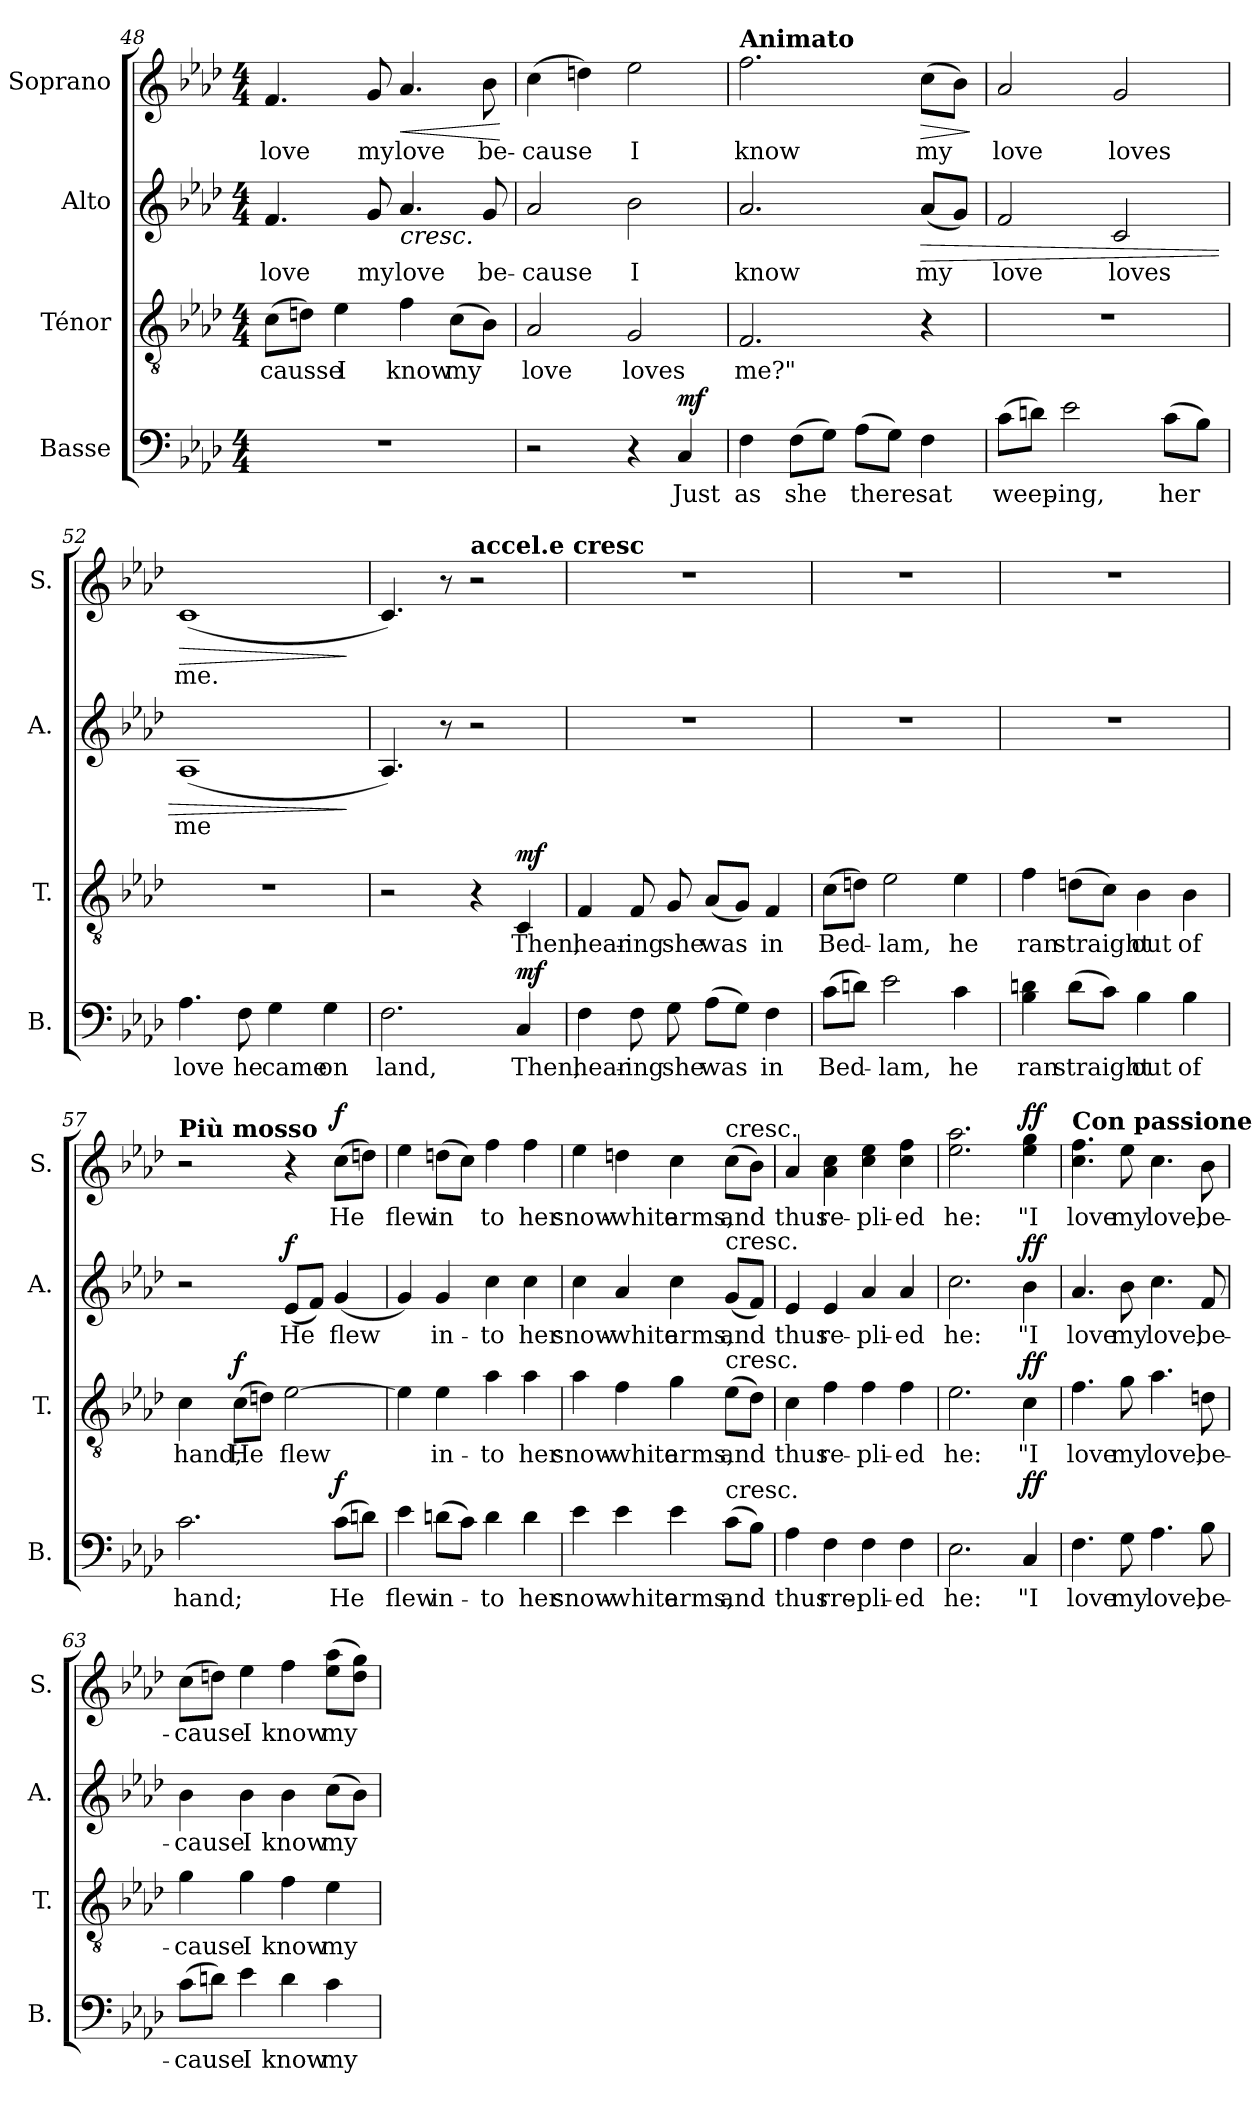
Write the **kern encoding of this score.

**kern	**text	**dynam	**kern	**text	**dynam	**kern	**text	**dynam	**kern	**text	**dynam
*part4	*part4	*part4	*part3	*part3	*part3	*part2	*part2	*part2	*part1	*part1	*part1
*staff4	*staff4	*staff4	*staff3	*staff3	*staff3	*staff2	*staff2	*staff2	*staff1	*staff1	*staff1
*I"Basse	*	*	*I"Ténor	*	*	*I"Alto	*	*	*I"Soprano	*	*
*I'B.	*	*	*I'T.	*	*	*I'A.	*	*	*I'S.	*	*
!!LO:PB:g=z
*clefF4	*	*	*clefGv2	*	*	*clefG2	*	*	*clefG2	*	*
*k[b-e-a-d-]	*	*	*k[b-e-a-d-]	*	*	*k[b-e-a-d-]	*	*	*k[b-e-a-d-]	*	*
*M4/4	*	*	*M4/4	*	*	*M4/4	*	*	*M4/4	*	*
=48	=48	=48	=48	=48	=48	=48	=48	=48	=48	=48	=48
1r	.	.	(8c\L	-causse	.	4.f/	love	.	4.f/	love	.
.	.	.	8dn\J)	.	.	.	.	.	.	.	.
.	.	.	4e-\	I	.	.	.	.	.	.	.
.	.	.	.	.	.	8g/	my	.	8g/	my	.
!	!	!	!	!	!	!	!	!LO:HP:b	!	!	!LO:HP:b
.	.	.	4f\	know	.	4.a-/	love	<	4.a-/	love	<
.	.	.	(8c\L	my	.	.	.	.	.	.	.
.	.	.	8B-\J)	.	.	8g/	be-	.	8b-\	be-	.
.	.	.	.	.	.	.	.	.	.	.	[
=49	=49	=49	=49	=49	=49	=49	=49	=49	=49	=49	=49
2r	.	.	2A-/	love	.	2a-/	-cause	.	(4cc\	-cause	.
.	.	.	.	.	.	.	.	.	4ddn\)	.	.
4r	.	.	2G/	loves	.	2b-\	I	.	2ee-\	I	.
!	!	!LO:DY:a	!	!	!	!	!	!	!	!	!
4C/	Just	mf	.	.	.	.	.	.	.	.	.
=50	=50	=50	=50	=50	=50	=50	=50	=50	=50	=50	=50
!	!	!	!	!	!	!	!	!	!LO:TX:a:B:t=Animato	!	!
4F\	as	.	2.F/	me?"	.	2.a-/	know	.	2.ff\	know	.
(8F\L	she	.	.	.	.	.	.	.	.	.	.
8G\J)	.	.	.	.	.	.	.	.	.	.	.
(8A-\L	there	.	.	.	.	.	.	.	.	.	.
8G\J)	.	.	.	.	.	.	.	.	.	.	.
!	!	!	!	!	!	!	!	!LO:HP:b	!	!	!LO:HP:b
4F\	sat	.	4r	.	.	(8a-/L	my	>	(8cc\L	my	>
.	.	.	.	.	.	8g/J)	.	.	8b-\J)	.	.
.	.	.	.	.	.	.	.	[	.	.	]
!!LO:LB:g=z
=51	=51	=51	=51	=51	=51	=51	=51	=51	=51	=51	=51
(8c\L	weep-	.	1r	.	.	2f/	love	.	2a-/	love	.
8dn\J)	.	.	.	.	.	.	.	.	.	.	.
2e-\	-ing,	.	.	.	.	.	.	.	.	.	.
.	.	.	.	.	.	2c/	loves	.	2g/	loves	.
(8c\L	her	.	.	.	.	.	.	.	.	.	.
8B-\J)	.	.	.	.	.	.	.	.	.	.	.
=52	=52	=52	=52	=52	=52	=52	=52	=52	=52	=52	=52
!	!	!	!	!	!	!	!	!	!	!	!LO:HP:b
4.A-\	love	.	1r	.	.	(1A-	me	.	(1c	me.	>
8F\	he	.	.	.	.	.	.	.	.	.	.
4G\	came	.	.	.	.	.	.	.	.	.	.
4G\	on	.	.	.	.	.	.	.	.	.	.
.	.	.	.	.	.	.	.	]	.	.	]
=53	=53	=53	=53	=53	=53	=53	=53	=53	=53	=53	=53
2.F\	land,	.	2r	.	.	4.A-/)	.	.	4.c/)	.	.
.	.	.	.	.	.	8r	.	.	8r	.	.
!	!	!	!	!	!	!	!	!	!LO:TX:a:B:t=accel.e cresc	!	!
.	.	.	4r	.	.	2r	.	.	2r	.	.
!	!	!LO:DY:a	!	!	!LO:DY:a	!	!	!	!	!	!
4C/	Then,	mf	4C/	Then,	mf	.	.	.	.	.	.
=54	=54	=54	=54	=54	=54	=54	=54	=54	=54	=54	=54
4F\	hear-	.	4F/	hear-	.	1r	.	.	1r	.	.
8F\	-ing	.	8F/	-ing	.	.	.	.	.	.	.
8G\	she	.	8G/	she	.	.	.	.	.	.	.
(8A-\L	was	.	(8A-/L	was	.	.	.	.	.	.	.
8G\J)	.	.	8G/J)	.	.	.	.	.	.	.	.
4F\	in	.	4F/	in	.	.	.	.	.	.	.
!!LO:PB:g=z
=55	=55	=55	=55	=55	=55	=55	=55	=55	=55	=55	=55
(8c\L	Bed-	.	(8c\L	Bed-	.	1r	.	.	1r	.	.
8dn\J)	.	.	8dn\J)	.	.	.	.	.	.	.	.
2e-\	-lam,	.	2e-\	-lam,	.	.	.	.	.	.	.
4c\	he	.	4e-\	he	.	.	.	.	.	.	.
=56	=56	=56	=56	=56	=56	=56	=56	=56	=56	=56	=56
4B-\ 4dn\	ran	.	4f\	ran	.	1r	.	.	1r	.	.
(8d\L	straight	.	(8dn\L	straight	.	.	.	.	.	.	.
8c\J)	.	.	8c\J)	.	.	.	.	.	.	.	.
4B-\	out	.	4B-\	out	.	.	.	.	.	.	.
4B-\	of	.	4B-\	of	.	.	.	.	.	.	.
=57	=57	=57	=57	=57	=57	=57	=57	=57	=57	=57	=57
!	!	!	!	!	!	!	!	!	!LO:TX:a:B:t=Più mosso	!	!
2.c\	hand;	.	4c\	hand,	.	2r	.	.	2r	.	.
!	!	!	!	!	!LO:DY:a	!	!	!	!	!	!
.	.	.	(8c\L	He	f	.	.	.	.	.	.
.	.	.	8dn\J)	.	.	.	.	.	.	.	.
!	!	!	!	!	!	!	!	!LO:DY:a	!	!	!
.	.	.	[2e-\	flew	.	(8e-/L	He	f	4r	.	.
.	.	.	.	.	.	8f/J)	.	.	.	.	.
!	!	!LO:DY:a	!	!	!	!	!	!	!	!	!LO:DY:a
(8c\L	He	f	.	.	.	(4g/	-flew	.	(8cc\L	He	f
8dn\J)	.	.	.	.	.	.	.	.	8ddn\J)	.	.
=58	=58	=58	=58	=58	=58	=58	=58	=58	=58	=58	=58
4e-\	flew	.	4e-\]	.	.	4g/)	.	.	4ee-\	flew	.
(8dn\L	in-	.	4e-\	in-	.	4g/	in-	.	(8ddn\L	in	.
8c\J)	.	.	.	.	.	.	.	.	8cc\J)	.	.
4d\	-to	.	4a-\	-to	.	4cc\	-to	.	4ff\	to	.
4d\	her	.	4a-\	her	.	4cc\	her	.	4ff\	her	.
!!LO:LB:g=z
=59	=59	=59	=59	=59	=59	=59	=59	=59	=59	=59	=59
4e-\	snow-	.	4a-\	snow-	.	4cc\	snow-	.	4ee-\	snow-	.
4e-\	-white	.	4f\	-white	.	4a-/	-white	.	4ddn\	-white	.
4e-\	arms,	.	4g\	arms,	.	4cc\	arms,	.	4cc\	arms,	.
!	!	!	!	!	!	!	!	!	!LO:TX:a:t=cresc.	!	!
!	!	!	!	!	!	!LO:TX:a:t=cresc.	!	!	!	!	!
!	!	!	!LO:TX:a:t=cresc.	!	!	!	!	!	!	!	!
!LO:TX:a:t=cresc.	!	!	!	!	!	!	!	!	!	!	!
(8c\L	and	.	(8e-\L	and	.	(8g/L	and	.	(8cc\L	and	.
8B-\J)	.	.	8d-\J)	.	.	8f/J)	.	.	8b-\J)	.	.
=60	=60	=60	=60	=60	=60	=60	=60	=60	=60	=60	=60
4A-\	thus	.	4c\	thus	.	4e-/	thus	.	4a-/	thus	.
4F\	rre-	.	4f\	re-	.	4e-/	re-	.	4a-\ 4cc\	re-	.
4F\	-pli-	.	4f\	-pli-	.	4a-/	-pli-	.	4cc\ 4ee-\	-pli-	.
4F\	-ed	.	4f\	-ed	.	4a-/	-ed	.	4cc\ 4ff\	-ed	.
=61	=61	=61	=61	=61	=61	=61	=61	=61	=61	=61	=61
2.E-\	he:	.	2.e-\	he:	.	2.cc\	he:	.	2.ee-\ 2.aa-\	he:	.
!	!	!LO:DY:a	!	!	!LO:DY:a	!	!	!LO:DY:a	!	!	!LO:DY:a
4C/	"I	ff	4c\	"I	ff	4b-\	"I	ff	4ee-\ 4gg\	"I	ff
=62	=62	=62	=62	=62	=62	=62	=62	=62	=62	=62	=62
!	!	!	!	!	!	!	!	!	!LO:TX:a:B:t=Con passione	!	!
4.F\	love	.	4.f\	love	.	4.a-/	love	.	4.cc\ 4.ff\	love	.
8G\	my	.	8g\	my	.	8b-\	my	.	8ee-\	my	.
4.A-\	love,	.	4.a-\	love,	.	4.cc\	love,	.	4.cc\	love,	.
8B-\	be-	.	8dn\	be-	.	8f/	be-	.	8b-\	be-	.
!!LO:PB:g=z
=63	=63	=63	=63	=63	=63	=63	=63	=63	=63	=63	=63
(8c\L	-cause	.	4g\	-cause	.	4b-\	-cause	.	(8cc\L	-cause	.
8dn\J)	.	.	.	.	.	.	.	.	8ddn\J)	.	.
4e-\	I	.	4g\	I	.	4b-\	I	.	4ee-\	I	.
4d\	know	.	4f\	know	.	4b-\	know	.	4ff\	know	.
4c\	my	.	4e-\	my	.	(8cc\L	my	.	(8ee-\ 8aa-\L	my	.
.	.	.	.	.	.	8b-\J)	.	.	8dd\ 8gg\J)	.	.
=	=	=	=	=	=	=	=	=	=	=	=
*-	*-	*-	*-	*-	*-	*-	*-	*-	*-	*-	*-
